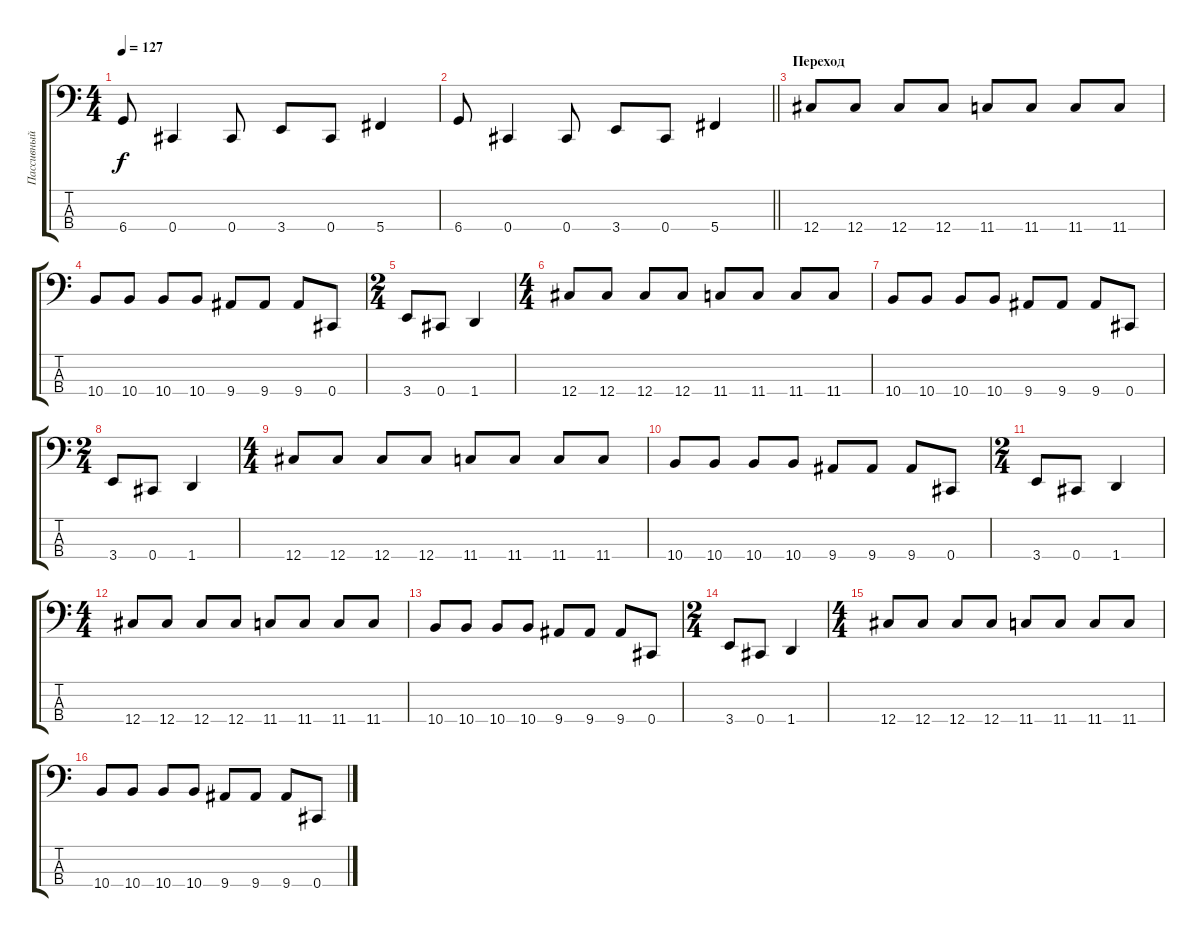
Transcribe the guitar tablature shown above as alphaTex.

\track ("Пассивный" "Пассивный") {instrument electricbassfinger}
\staff {score tabs}
\tuning (Gb2 Db2 Ab1 Db1) {hide}
\ts (4 4)
\tempo 127
\clef f4
\ks c
6.4.8{dy f} 0.4.4 0.4.8 3.4.8 0.4.8 5.4.4 |
\barLineRight lightlight
6.4.8 0.4.4 0.4.8 3.4.8 0.4.8 5.4.4 |
\section ("" "Переход")
12.4.8 12.4.8 12.4.8 12.4.8 11.4.8 11.4.8 11.4.8 11.4.8 |
10.4.8 10.4.8 10.4.8 10.4.8 9.4.8 9.4.8 9.4.8 0.4.8 |
\ts (2 4)
3.4.8 0.4.8 1.4.4 |
\ts (4 4)
12.4.8 12.4.8 12.4.8 12.4.8 11.4.8 11.4.8 11.4.8 11.4.8 |
10.4.8 10.4.8 10.4.8 10.4.8 9.4.8 9.4.8 9.4.8 0.4.8 |
\ts (2 4)
3.4.8 0.4.8 1.4.4 |
\ts (4 4)
12.4.8 12.4.8 12.4.8 12.4.8 11.4.8 11.4.8 11.4.8 11.4.8 |
10.4.8 10.4.8 10.4.8 10.4.8 9.4.8 9.4.8 9.4.8 0.4.8 |
\ts (2 4)
3.4.8 0.4.8 1.4.4 |
\ts (4 4)
12.4.8 12.4.8 12.4.8 12.4.8 11.4.8 11.4.8 11.4.8 11.4.8 |
10.4.8 10.4.8 10.4.8 10.4.8 9.4.8 9.4.8 9.4.8 0.4.8 |
\ts (2 4)
3.4.8 0.4.8 1.4.4 |
\ts (4 4)
12.4.8 12.4.8 12.4.8 12.4.8 11.4.8 11.4.8 11.4.8 11.4.8 |
10.4.8 10.4.8 10.4.8 10.4.8 9.4.8 9.4.8 9.4.8 0.4.8
